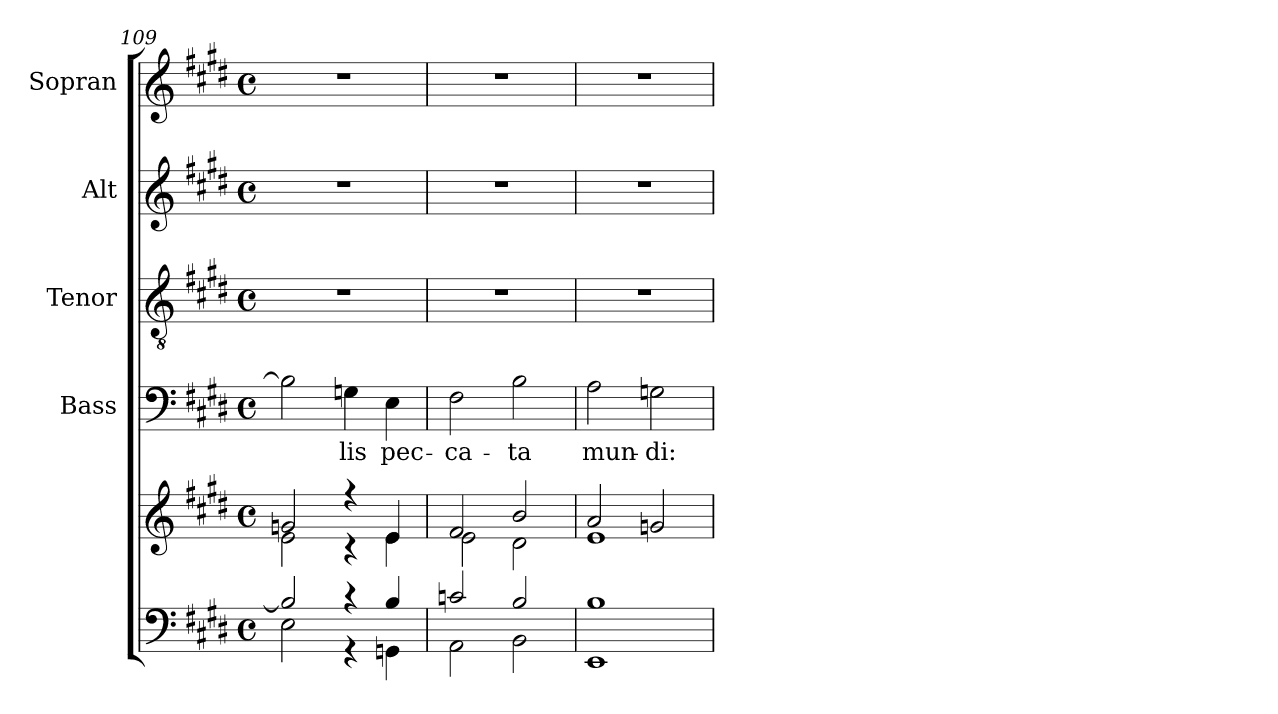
**kern	**kern	**kern	**text	**kern	**kern	**kern
*part5	*part5	*part4	*part4	*part3	*part2	*part1
*staff6	*staff5	*staff4	*staff4	*staff3	*staff2	*staff1
*	*	*I"Bass	*	*I"Tenor	*I"Alt	*I"Sopran
*	*	*I'B.	*	*I'T.	*I'A.	*I'S.
*clefF4	*clefG2	*clefF4	*	*clefGv2	*clefG2	*clefG2
*k[f#c#g#d#]	*k[f#c#g#d#]	*k[f#c#g#d#]	*	*k[f#c#g#d#]	*k[f#c#g#d#]	*k[f#c#g#d#]
*E:	*E:	*E:	*	*E:	*E:	*E:
*M4/4	*M4/4	*M4/4	*	*M4/4	*M4/4	*M4/4
*met(c)	*met(c)	*met(c)	*	*met(c)	*met(c)	*met(c)
=109	=109	=109	=109	=109	=109	=109
*^	*^	*	*	*	*	*
2B/]	2E\	2gn/	2e\	2B\]	.	1r	1r	1r
!	!	!	!	!	!LO:LY:b	!	!	!
4r	4r	4r	4r	4Gn\	-lis	.	.	.
!	!	!	!	!	!LO:LY:b	!	!	!
4B/	4GGn\	4e/	4e\	4E\	pec-	.	.	.
=110	=110	=110	=110	=110	=110	=110	=110	=110
!	!	!	!	!	!LO:LY:b	!	!	!
2cn/	2AA\	2f#/	2e\	2F#\	-ca-	1r	1r	1r
!	!	!	!	!	!LO:LY:b	!	!	!
2B/	2BB\	2b/	2d#\	2B\	-ta	.	.	.
=111	=111	=111	=111	=111	=111	=111	=111	=111
!	!	!	!	!	!LO:LY:b	!	!	!
1B	1EE	2a/	1e	2A\	mun-	1r	1r	1r
!	!	!	!	!	!LO:LY:b	!	!	!
.	.	2gn/	.	2Gn\	-di:	.	.	.
*v	*v	*	*	*	*	*	*	*
*	*v	*v	*	*	*	*	*
=	=	=	=	=	=	=
*-	*-	*-	*-	*-	*-	*-
